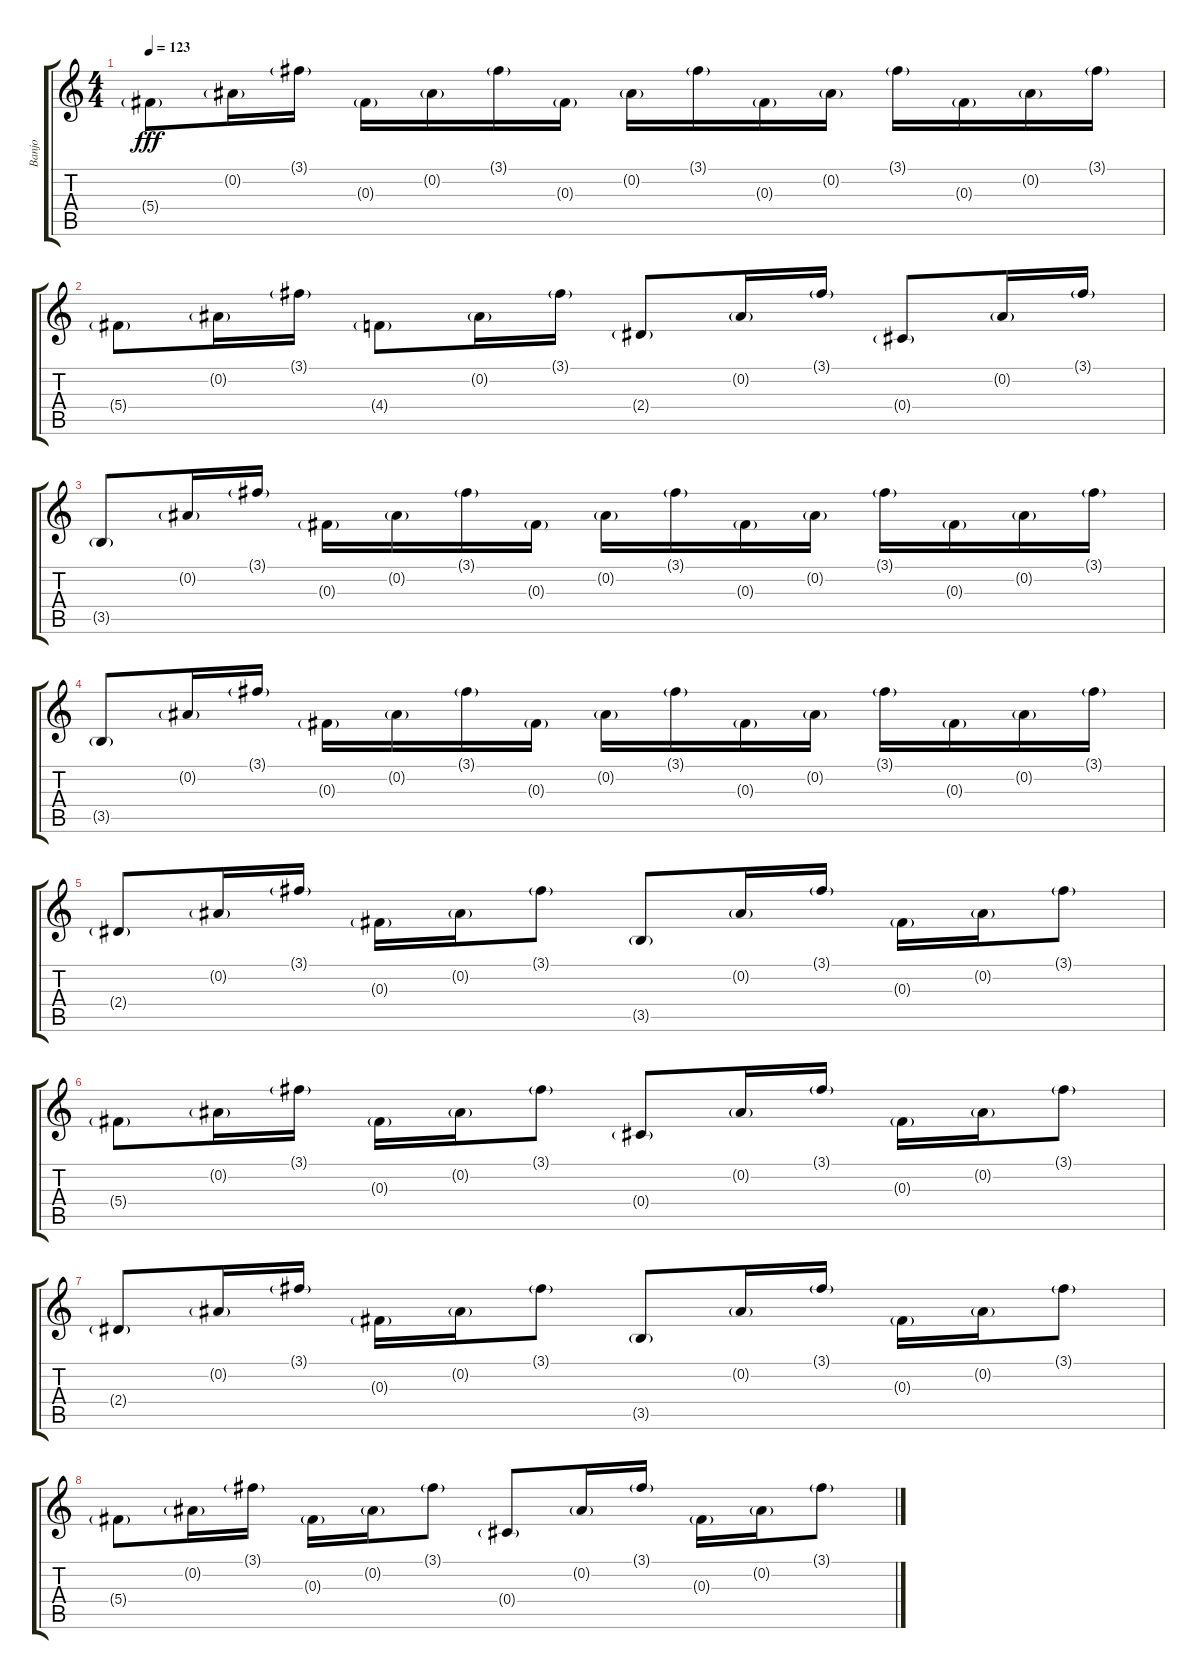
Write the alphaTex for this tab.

\track ("Banjo" "Banjo") {instrument banjo}
\staff {score tabs}
\tuning (Eb4 Bb3 Gb3 Db3 Ab2 Eb2) {hide}
\displaytranspose 12
\ts (4 4)
\tempo 123
\clef g2
\ks c
5.4{g}.8{dy fff} 0.2{g}.16 3.1{g}.16 0.3{g}.16 0.2{g}.16 3.1{g}.16 0.3{g}.16 0.2{g}.16 3.1{g}.16 0.3{g}.16 0.2{g}.16 3.1{g}.16 0.3{g}.16 0.2{g}.16 3.1{g}.16 |
5.4{g}.8 0.2{g}.16 3.1{g}.16 4.4{g}.8 0.2{g}.16 3.1{g}.16 2.4{g}.8 0.2{g}.16 3.1{g}.16 0.4{g}.8 0.2{g}.16 3.1{g}.16 |
3.5{g}.8 0.2{g}.16 3.1{g}.16 0.3{g}.16 0.2{g}.16 3.1{g}.16 0.3{g}.16 0.2{g}.16 3.1{g}.16 0.3{g}.16 0.2{g}.16 3.1{g}.16 0.3{g}.16 0.2{g}.16 3.1{g}.16 |
3.5{g}.8 0.2{g}.16 3.1{g}.16 0.3{g}.16 0.2{g}.16 3.1{g}.16 0.3{g}.16 0.2{g}.16 3.1{g}.16 0.3{g}.16 0.2{g}.16 3.1{g}.16 0.3{g}.16 0.2{g}.16 3.1{g}.16 |
2.4{g}.8 0.2{g}.16 3.1{g}.16 0.3{g}.16 0.2{g}.16 3.1{g}.8 3.5{g}.8 0.2{g}.16 3.1{g}.16 0.3{g}.16 0.2{g}.16 3.1{g}.8 |
5.4{g}.8 0.2{g}.16 3.1{g}.16 0.3{g}.16 0.2{g}.16 3.1{g}.8 0.4{g}.8 0.2{g}.16 3.1{g}.16 0.3{g}.16 0.2{g}.16 3.1{g}.8 |
2.4{g}.8 0.2{g}.16 3.1{g}.16 0.3{g}.16 0.2{g}.16 3.1{g}.8 3.5{g}.8 0.2{g}.16 3.1{g}.16 0.3{g}.16 0.2{g}.16 3.1{g}.8 |
5.4{g}.8 0.2{g}.16 3.1{g}.16 0.3{g}.16 0.2{g}.16 3.1{g}.8 0.4{g}.8 0.2{g}.16 3.1{g}.16 0.3{g}.16 0.2{g}.16 3.1{g}.8
